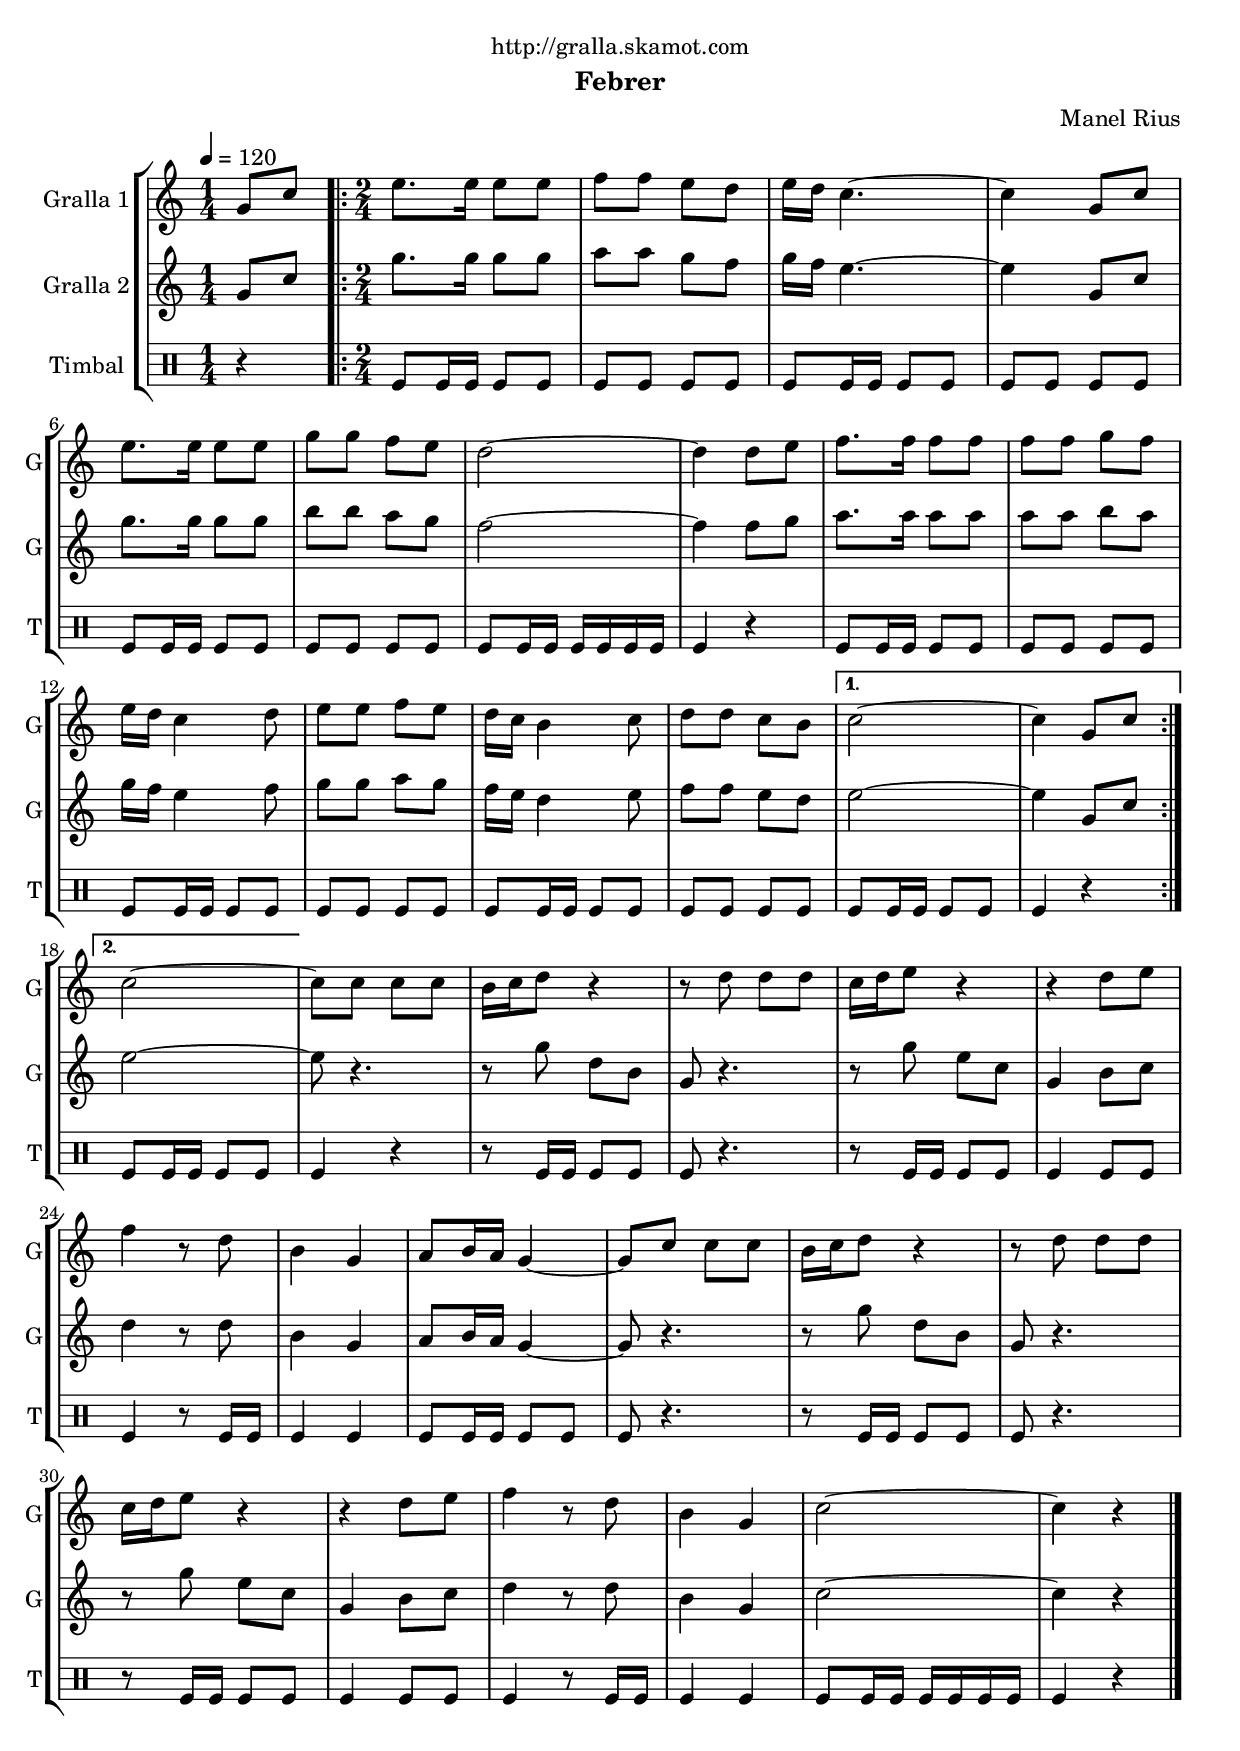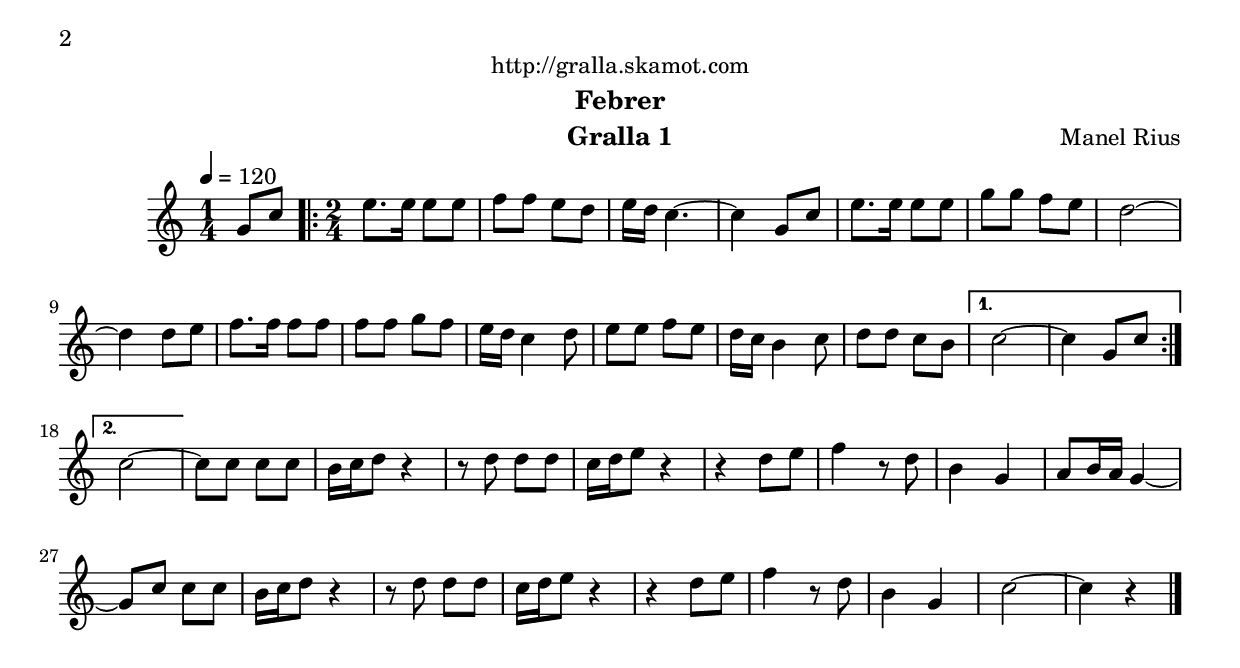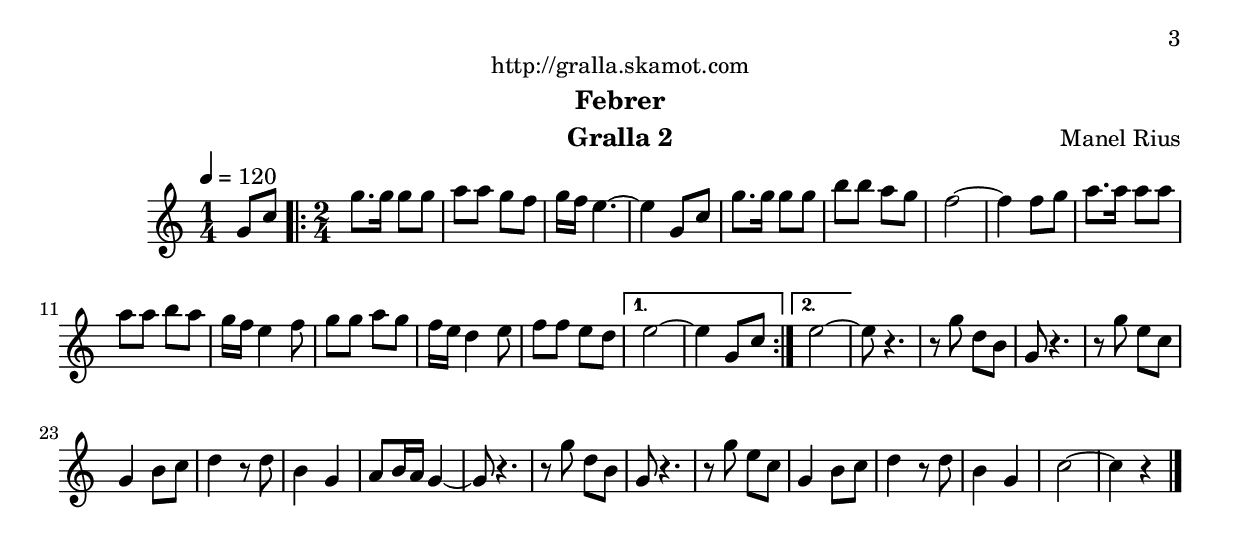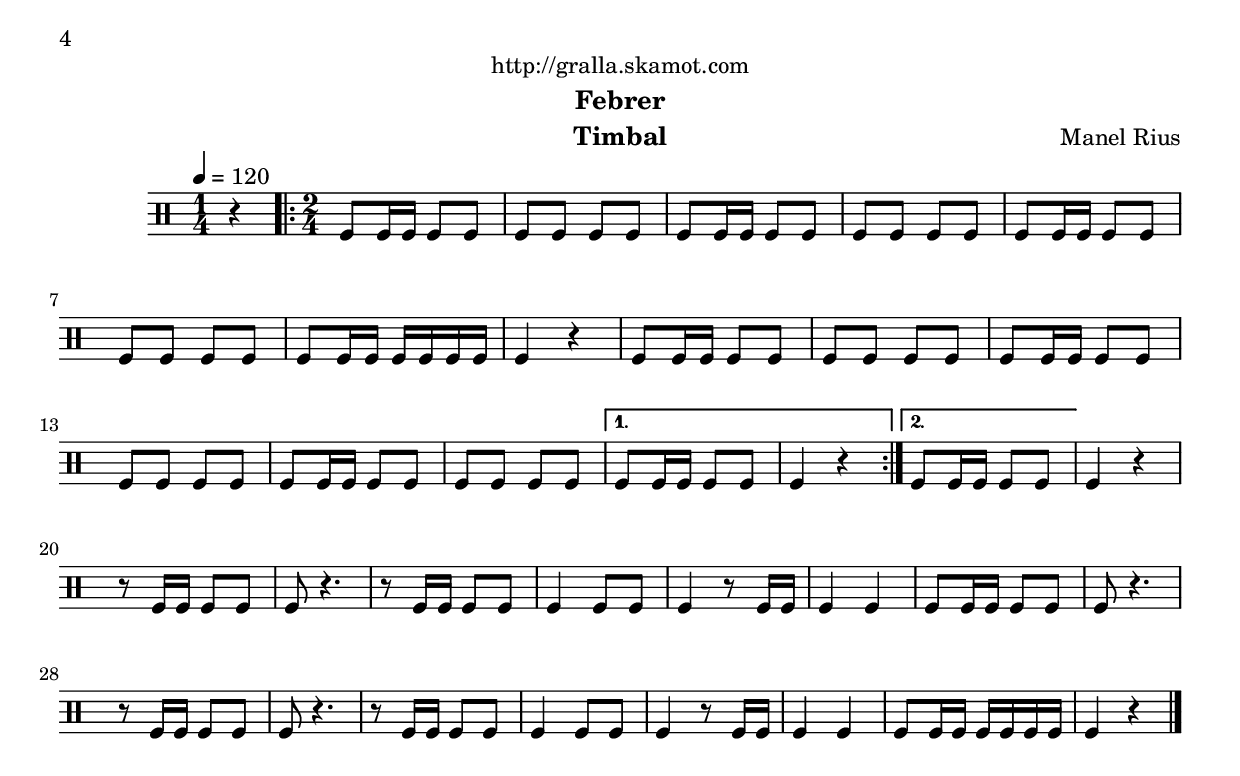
\version "2.16.2"

\header {
  dedication="http://gralla.skamot.com"
  title=""
  subtitle="Febrer"
  subsubtitle=""
  poet=""
  meter=""
  piece=""
  composer="Manel Rius"
  arranger=""
  opus=""
  instrument=""
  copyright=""
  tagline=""
}

liniaroAa =
\relative g'
{
  \tempo 4=120
  \clef treble
  \key c \major
  \time 1/4
  g8 c  |
  \time 2/4   \repeat volta 2 { e8. e16 e8 e  |
  f8 f e d  |
  e16 d c4. ~  |
  %05
  c4 g8 c  |
  e8. e16 e8 e  |
  g8 g f e  |
  d2 ~  |
  d4 d8 e  |
  %10
  f8. f16 f8 f  |
  f8 f g f  |
  e16 d c4 d8  |
  e8 e f e  |
  d16 c b4 c8  |
  %15
  d8 d c b }
  \alternative { { c2 ~  |
  c4 g8 c }
  { c2 ~ } }
  c8 c c c  |
  %20
  b16 c d8 r4  |
  r8 d d d  |
  c16 d e8 r4  |
  r4 d8 e  |
  f4 r8 d  |
  %25
  b4 g  |
  a8 b16 a g4 ~  |
  g8 c c c  |
  b16 c d8 r4  |
  r8 d d d  |
  %30
  c16 d e8 r4  |
  r4 d8 e  |
  f4 r8 d  |
  b4 g  |
  c2 ~  |
  %35
  c4 r4  \bar "|." % kompletite
}

liniaroAb =
\relative g'
{
  \tempo 4=120
  \clef treble
  \key c \major
  \time 1/4
  g8 c  |
  \time 2/4   \repeat volta 2 { g'8. g16 g8 g  |
  a8 a g f  |
  g16 f e4. ~  |
  %05
  e4 g,8 c  |
  g'8. g16 g8 g  |
  b8 b a g  |
  f2 ~  |
  f4 f8 g  |
  %10
  a8. a16 a8 a  |
  a8 a b a  |
  g16 f e4 f8  |
  g8 g a g  |
  f16 e d4 e8  |
  %15
  f8 f e d }
  \alternative { { e2 ~  |
  e4 g,8 c }
  { e2 ~ } }
  e8 r4.  |
  %20
  r8 g d b  |
  g8 r4.  |
  r8 g' e c  |
  g4 b8 c  |
  d4 r8 d  |
  %25
  b4 g  |
  a8 b16 a g4 ~  |
  g8 r4.  |
  r8 g' d b  |
  g8 r4.  |
  %30
  r8 g' e c  |
  g4 b8 c  |
  d4 r8 d  |
  b4 g  |
  c2 ~  |
  %35
  c4 r4  \bar "|." % kompletite
}

liniaroAc =
\drummode
{
  \tempo 4=120
  \time 1/4
  r4  |
  \time 2/4   \repeat volta 2 { tomfl8 tomfl16 tomfl tomfl8 tomfl  |
  tomfl8 tomfl tomfl tomfl  |
  tomfl8 tomfl16 tomfl tomfl8 tomfl  |
  %05
  tomfl8 tomfl tomfl tomfl  |
  tomfl8 tomfl16 tomfl tomfl8 tomfl  |
  tomfl8 tomfl tomfl tomfl  |
  tomfl8 tomfl16 tomfl tomfl tomfl tomfl tomfl  |
  tomfl4 r  |
  %10
  tomfl8 tomfl16 tomfl tomfl8 tomfl  |
  tomfl8 tomfl tomfl tomfl  |
  tomfl8 tomfl16 tomfl tomfl8 tomfl  |
  tomfl8 tomfl tomfl tomfl  |
  tomfl8 tomfl16 tomfl tomfl8 tomfl  |
  %15
  tomfl8 tomfl tomfl tomfl }
  \alternative { { tomfl8 tomfl16 tomfl tomfl8 tomfl  |
  tomfl4 r }
  { tomfl8 tomfl16 tomfl tomfl8 tomfl } }
  tomfl4 r  |
  %20
  r8 tomfl16 tomfl tomfl8 tomfl  |
  tomfl8 r4.  |
  r8 tomfl16 tomfl tomfl8 tomfl  |
  tomfl4 tomfl8 tomfl  |
  tomfl4 r8 tomfl16 tomfl  |
  %25
  tomfl4 tomfl  |
  tomfl8 tomfl16 tomfl tomfl8 tomfl  |
  tomfl8 r4.  |
  r8 tomfl16 tomfl tomfl8 tomfl  |
  tomfl8 r4.  |
  %30
  r8 tomfl16 tomfl tomfl8 tomfl  |
  tomfl4 tomfl8 tomfl  |
  tomfl4 r8 tomfl16 tomfl  |
  tomfl4 tomfl  |
  tomfl8 tomfl16 tomfl tomfl tomfl tomfl tomfl  |
  %35
  tomfl4 r4  \bar "|." % kompletite
}

\bookpart {
  \score {
    \new StaffGroup {
      \override Score.RehearsalMark #'self-alignment-X = #LEFT
      <<
        \new Staff \with {instrumentName = #"Gralla 1" shortInstrumentName = #"G"} \liniaroAa
        \new Staff \with {instrumentName = #"Gralla 2" shortInstrumentName = #"G"} \liniaroAb
        \new DrumStaff \with {instrumentName = #"Timbal" shortInstrumentName = #"T"} \liniaroAc
      >>
    }
    \layout {}
  }
  \score { \unfoldRepeats
    \new StaffGroup {
      \override Score.RehearsalMark #'self-alignment-X = #LEFT
      <<
        \new Staff \with {instrumentName = #"Gralla 1" shortInstrumentName = #"G"} \liniaroAa
        \new Staff \with {instrumentName = #"Gralla 2" shortInstrumentName = #"G"} \liniaroAb
        \new DrumStaff \with {instrumentName = #"Timbal" shortInstrumentName = #"T"} \liniaroAc
      >>
    }
    \midi {
      \set Staff.midiInstrument = "oboe"
      \set DrumStaff.midiInstrument = "drums"
    }
  }
}

\bookpart {
  \header {instrument="Gralla 1"}
  \score {
    \new StaffGroup {
      \override Score.RehearsalMark #'self-alignment-X = #LEFT
      <<
        \new Staff \liniaroAa
      >>
    }
    \layout {}
  }
  \score { \unfoldRepeats
    \new StaffGroup {
      \override Score.RehearsalMark #'self-alignment-X = #LEFT
      <<
        \new Staff \liniaroAa
      >>
    }
    \midi {
      \set Staff.midiInstrument = "oboe"
      \set DrumStaff.midiInstrument = "drums"
    }
  }
}

\bookpart {
  \header {instrument="Gralla 2"}
  \score {
    \new StaffGroup {
      \override Score.RehearsalMark #'self-alignment-X = #LEFT
      <<
        \new Staff \liniaroAb
      >>
    }
    \layout {}
  }
  \score { \unfoldRepeats
    \new StaffGroup {
      \override Score.RehearsalMark #'self-alignment-X = #LEFT
      <<
        \new Staff \liniaroAb
      >>
    }
    \midi {
      \set Staff.midiInstrument = "oboe"
      \set DrumStaff.midiInstrument = "drums"
    }
  }
}

\bookpart {
  \header {instrument="Timbal"}
  \score {
    \new StaffGroup {
      \override Score.RehearsalMark #'self-alignment-X = #LEFT
      <<
        \new DrumStaff \liniaroAc
      >>
    }
    \layout {}
  }
  \score { \unfoldRepeats
    \new StaffGroup {
      \override Score.RehearsalMark #'self-alignment-X = #LEFT
      <<
        \new DrumStaff \liniaroAc
      >>
    }
    \midi {
      \set Staff.midiInstrument = "oboe"
      \set DrumStaff.midiInstrument = "drums"
    }
  }
}

